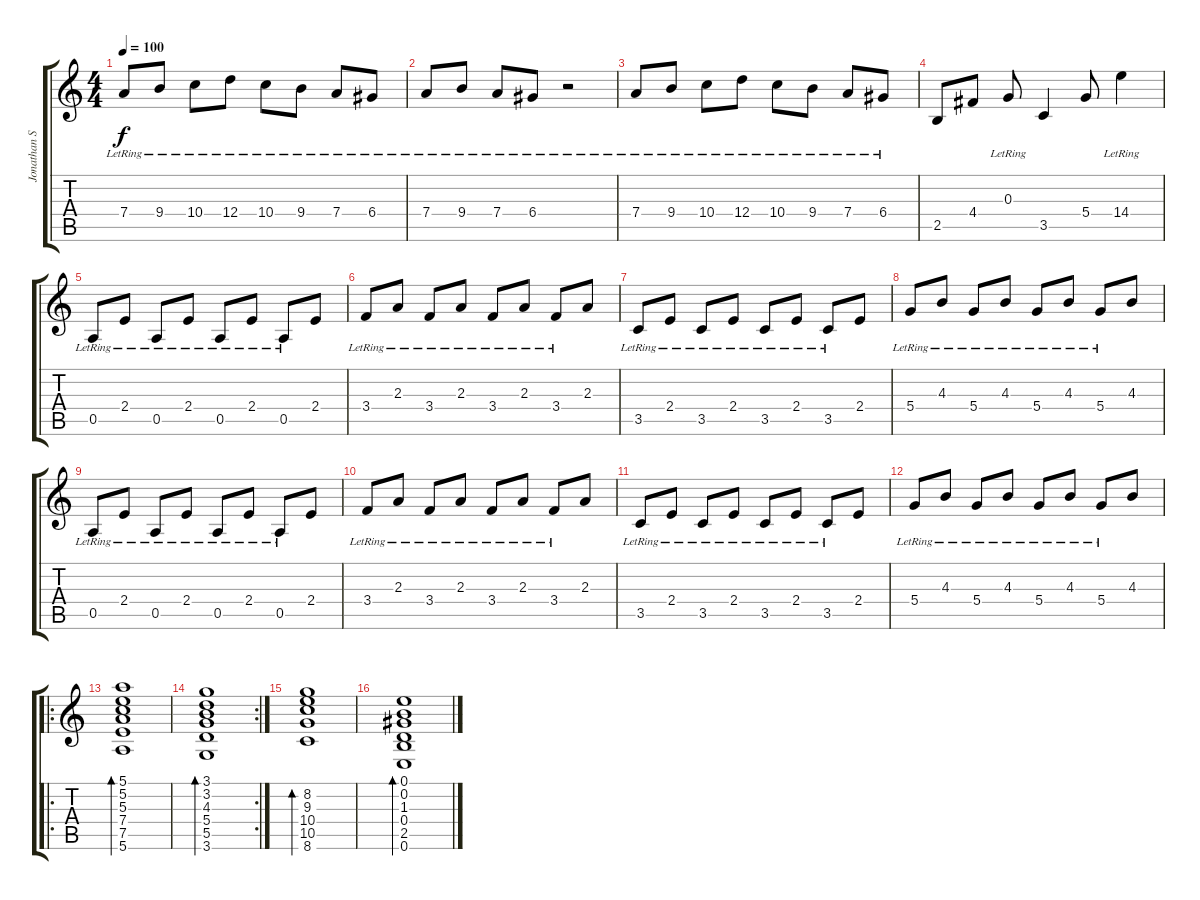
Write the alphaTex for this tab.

\track ("Jonathan S" "Jonathan S") {instrument electricguitarmuted}
\staff {score tabs}
\tuning (E4 B3 G3 D3 A2 E2) {hide}
\ts (4 4)
\tempo 100
\clef g2
\ks c
7.4{lr}.8{dy f} 9.4{lr}.8 10.4{lr}.8 12.4{lr}.8 10.4{lr}.8 9.4{lr}.8 7.4{lr}.8 6.4{lr}.8 |
7.4{lr}.8 9.4{lr}.8 7.4{lr}.8 6.4{lr}.8 r.2 |
7.4{lr}.8 9.4{lr}.8 10.4{lr}.8 12.4{lr}.8 10.4{lr}.8 9.4{lr}.8 7.4{lr}.8 6.4{lr}.8 |
2.5.8 4.4.8 0.3{lr}.8 3.5.4 5.4.8 14.4{lr}.4 |
0.5{lr}.8 2.4{lr}.8 0.5{lr}.8 2.4{lr}.8 0.5{lr}.8 2.4{lr}.8 0.5{lr}.8 2.4.8 |
3.4{lr}.8 2.3{lr}.8 3.4{lr}.8 2.3{lr}.8 3.4{lr}.8 2.3{lr}.8 3.4{lr}.8 2.3.8 |
3.5{lr}.8 2.4{lr}.8 3.5{lr}.8 2.4{lr}.8 3.5{lr}.8 2.4{lr}.8 3.5{lr}.8 2.4.8 |
5.4{lr}.8 4.3{lr}.8 5.4{lr}.8 4.3{lr}.8 5.4{lr}.8 4.3{lr}.8 5.4{lr}.8 4.3.8 |
0.5{lr}.8 2.4{lr}.8 0.5{lr}.8 2.4{lr}.8 0.5{lr}.8 2.4{lr}.8 0.5{lr}.8 2.4.8 |
3.4{lr}.8 2.3{lr}.8 3.4{lr}.8 2.3{lr}.8 3.4{lr}.8 2.3{lr}.8 3.4{lr}.8 2.3.8 |
3.5{lr}.8 2.4{lr}.8 3.5{lr}.8 2.4{lr}.8 3.5{lr}.8 2.4{lr}.8 3.5{lr}.8 2.4.8 |
5.4{lr}.8 4.3{lr}.8 5.4{lr}.8 4.3{lr}.8 5.4{lr}.8 4.3{lr}.8 5.4{lr}.8 4.3.8 |
\ro
(5.1 5.2 5.3 7.4 7.5 5.6).1{bd 60} |
\rc 2
(3.1 3.2 4.3 5.4 5.5 3.6).1{bd 60} |
(8.2 9.3 10.4 10.5 8.6).1{bd 60} |
(0.1 0.2 1.3 0.4 2.5 0.6).1{bd 60}
